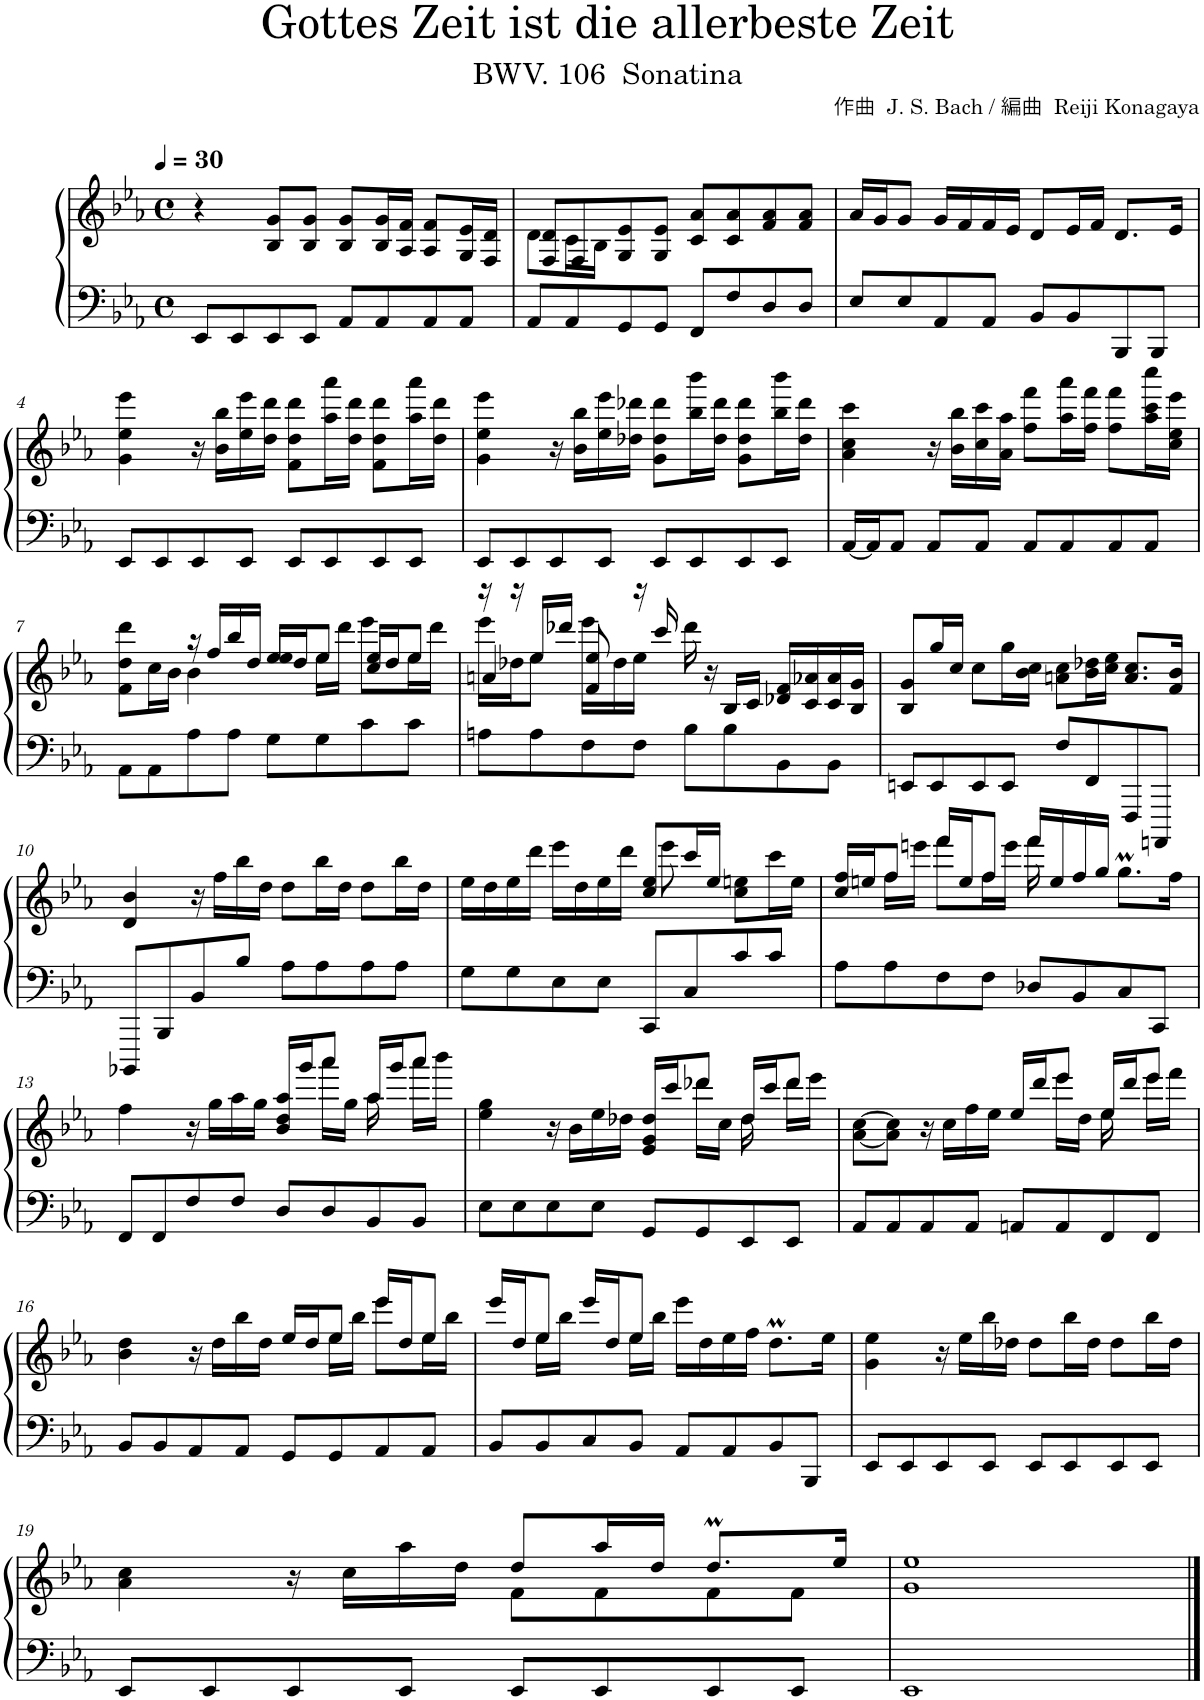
**kern	**kern
*part1	*part1
*staff2	*staff1
*I"Piano	*
*I'Pno.	*
*clefF4	*clefG2
*k[b-e-a-]	*k[b-e-a-]
*M4/4	*M4/4
*met(c)	*met(c)
*MM30	*MM30
=1	=1
8EE-/L	4r
8EE-/	.
8EE-/	8B-/ 8g/L
8EE-/J	8B-/ 8g/J
8AA-/L	8B-/ 8g/L
8AA-/	16B-/ 16g/L
.	16A-/ 16f/JJ
8AA-/	8A-/ 8f/L
8AA-/J	16G/ 16e-/L
.	16F/ 16d/JJ
=2	=2
*	*^
8AA-/L	8F/ 8d/L	8d\L
8AA-/	8F/	16c\L
.	.	16B-\JJ
8GG/	8G/ 8e-/	2.ryy
8GG/J	8G/ 8e-/J	.
8FF/L	8c/ 8a-/L	.
8F/	8c/ 8a-/	.
8D/	8f/ 8a-/	.
8D/J	8f/ 8a-/J	.
*	*v	*v
=3	=3
8E-/L	16a-/LL
.	16g/J
8E-/	8g/J
8AA-/	16g/LL
.	16f/
8AA-/J	16f/
.	16e-/JJ
8BB-/L	8d/L
8BB-/	16e-/L
.	16f/JJ
8BBB-/	8.d/L
8BBB-/J	.
.	16e-/Jk
!!LO:LB:g=z
=4	=4
8EE-/L	4g\ 4ee-\ 4eee-\
8EE-/	.
8EE-/	16r
.	16b-\ 16bb-\LL
8EE-/J	16ee-\ 16eee-\
.	16dd\ 16ddd\JJ
8EE-/L	8f\ 8dd\ 8ddd\L
8EE-/	16aa-\ 16aaa-\L
.	16dd\ 16ddd\JJ
8EE-/	8f\ 8dd\ 8ddd\L
8EE-/J	16aa-\ 16aaa-\L
.	16dd\ 16ddd\JJ
=5	=5
8EE-/L	4g\ 4ee-\ 4eee-\
8EE-/	.
8EE-/	16r
.	16b-\ 16bb-\LL
8EE-/J	16ee-\ 16eee-\
.	16dd-X\ 16ddd-X\JJ
8EE-/L	8g\ 8dd-\ 8ddd-\L
8EE-/	16bb-\ 16bbb-\L
.	16dd-\ 16ddd-\JJ
8EE-/	8g\ 8dd-\ 8ddd-\L
8EE-/J	16bb-\ 16bbb-\L
.	16dd-\ 16ddd-\JJ
=6	=6
[16AA-/LL	4a-\ 4cc\ 4ccc\
16AA-/J]	.
8AA-/J	.
8AA-/L	16r
.	16b-\ 16bb-\LL
8AA-/J	16cc\ 16ccc\
.	16a-\ 16aa-\JJ
8AA-/L	8ff\ 8fff\L
8AA-/	16aa-\ 16aaa-\L
.	16ff\ 16fff\JJ
8AA-/	8ff\ 8fff\L
8AA-/J	16aa-\ 16ccc\ 16cccc\L
.	16cc\ 16ee-\ 16eee-\JJ
!!LO:LB:g=z
=7	=7
*	*^
*	*	*^
8AA-\L	8f\ 8dd\ 8ddd\L	4ryy	2ryy
8AA-\	16cc\L	.	.
.	16b-\JJ	.	.
8A-\	16r	4b-\	.
.	16ff/LL	.	.
8A-\J	16bb-/	.	.
.	16dd/JJ	.	.
8G\L	16ee-/LL	8ryy	4ee-/
.	16dd/J	.	.
8G\	8ee-/J	16ee-\LL	.
.	.	16ddd\JJ	.
8c\	16ee-/LL	8eee-\L	4cc/
.	16dd/J	.	.
8c\J	8ee-/J	16ee-\L	.
.	.	16ddd\JJ	.
=8	=8	=8	=8
8An\L	16r	16eee-\LL	4an/
.	16r	16dd-X\J	.
8A\	16ee-/LL	8ee-\J	.
.	16ddd-X/JJ	.	.
8F\	8ee-/	16eee-\LL	4f/
.	.	16dd-\	.
8F\J	16r	16ee-\JJ	.
.	16ccc/	2ryy	.
8B-\L	16ddd-\	.	2ryy
.	16r	.	.
8B-\	16B-/LL	.	.
.	16c/JJ	.	.
8BB-\	16d-X/ 16f/LL	.	.
.	16c/ 16a-X/	.	.
8BB-\J	16c/ 16a-/	.	.
.	16B-/ 16g/JJ	16ryy	.
*	*v	*v	*v
=9	=9
8EEn/L	8B-/ 8g/L
8EE/	16gg/L
.	16cc/JJ
8EE/	8cc\L
8EE/J	16gg\L
.	16b-\ 16cc\JJ
8F/L	8an\ 8cc\L
8FF/	16b-\ 16dd-X\L
.	16cc\ 16ee-\JJ
8FFF/	8.a/ 8.cc/L
8AAAAn/J	.
.	16f/ 16b-/Jk
!!LO:LB:g=z
=10	=10
8BBBB-X/L	4d/ 4b-/
8BBB-/	.
8BB-/	16r
.	16ff\LL
8B-/J	16bb-\
.	16dd\JJ
8A-\L	8dd\L
8A-\	16bb-\L
.	16dd\JJ
8A-\	8dd\L
8A-\J	16bb-\L
.	16dd\JJ
=11	=11
*	*^
8G\L	16ee-\LL	2ryy
.	16dd\	.
8G\	16ee-\	.
.	16ddd\JJ	.
8E-\	16eee-\LL	.
.	16dd\	.
8E-\J	16ee-\	.
.	16ddd\JJ	.
8CC/L	8cc/ 8ee-/L	8eee-\
8C/	16ccc/L	4.ryy
.	16ee-/JJ	.
8c/	8cc\ 8een\L	.
8c/J	16ccc\L	.
.	16ee\JJ	.
=12	=12	=12
8A-\L	16cc/ 16ff/LL	8ryy
.	16een/J	.
8A-\	8ff/J	16ff\LL
.	.	16eeen\JJ
8F\	16fff/LL	8fff\L
.	16ee/J	.
8F\J	8ff/J	16ff\L
.	.	16eee\JJ
8D-X/L	16fff/LL	16fff\
.	16ee/	4..ryy
8BB-/	16ff/	.
.	16gg/JJ	.
8C/	8.ggm\L	.
8CC/J	.	.
.	16ff\Jk	.
!!LO:LB:g=z	!!
=13	=13	=13
8FF/L	4ff\	8ryy
*	*v	*v
8FF/	.
8F/	16r
.	16gg\LL
8F/J	16aa-\
.	16gg\JJ
8D/L	16b-/ 16dd/ 16aa-/LL
.	16ggg/J
*	*^
8D/	8aaa-/J	16aaa-\LL
.	.	16gg\JJ
8BB-/	16aa-/LL	16aa-\
.	16ggg/J	16ryy
8BB-/J	8aaa-/J	16aaa-\LL
.	.	16bbb-\JJ
=14	=14	=14
8E-\L	4ee-\ 4gg\	8ryy
*	*v	*v
8E-\	.
8E-\	16r
.	16b-\LL
8E-\J	16ee-\
.	16dd-X\JJ
8GG/L	16e-/ 16g/ 16dd-/LL
.	16ccc/J
*	*^
8GG/	8ddd-X/J	16ddd-\LL
.	.	16cc\JJ
8EE-/	16dd-/LL	16dd-\
.	16ccc/J	16ryy
8EE-/J	8ddd-/J	16ddd-\LL
.	.	16eee-\JJ
=15	=15	=15
8AA-/L	[8a-\ [8cc\L	8ryy
*	*v	*v
8AA-/	8a-\] 8cc\]J
8AA-/	16r
.	16cc\LL
8AA-/J	16ff\
.	16ee-\JJ
8AAn/L	16ee-/LL
.	16ddd/J
*	*^
8AA/	8eee-/J	16eee-\LL
.	.	16dd\JJ
8FF/	16ee-/LL	16ee-\
.	16ddd/J	16ryy
8FF/J	8eee-/J	16eee-\LL
.	.	16fff\JJ
!!LO:LB:g=z	!!
=16	=16	=16
8BB-/L	4b-\ 4dd\	8ryy
*	*v	*v
8BB-/	.
8AA-/	16r
.	16dd\LL
8AA-/J	16bb-\
.	16dd\JJ
8GG/L	16ee-/LL
.	16dd/J
*	*^
8GG/	8ee-/J	16ee-\LL
.	.	16bb-\JJ
8AA-/	16eee-/LL	8eee-\L
.	16dd/J	.
8AA-/J	8ee-/J	16ee-\L
.	.	16bb-\JJ
=17	=17	=17
8BB-/L	16eee-/LL	8ryy
.	16dd/J	.
8BB-/	8ee-/J	16ee-\LL
.	.	16bb-\JJ
8C/	16eee-/LL	8ryy
.	16dd/J	.
8BB-/J	8ee-/J	16ee-\LL
.	.	16bb-\JJ
8AA-/L	16eee-\LL	2ryy
.	16dd\	.
8AA-/	16ee-\	.
.	16ff\JJ	.
8BB-/	8.ddm\L	.
8BBB-/J	.	.
.	16ee-\Jk	.
*	*v	*v
=18	=18
8EE-/L	4g\ 4ee-\
8EE-/	.
8EE-/	16r
.	16ee-\LL
8EE-/J	16bb-\
.	16dd-X\JJ
8EE-/L	8dd-\L
8EE-/	16bb-\L
.	16dd-\JJ
8EE-/	8dd-\L
8EE-/J	16bb-\L
.	16dd-\JJ
!!LO:LB:g=z
=19	=19
*	*^
8EE-/L	4a-\ 4cc\	2ryy
8EE-/	.	.
8EE-/	16r	.
.	16cc\LL	.
8EE-/J	16aa-\	.
.	16dd\JJ	.
8EE-/L	8dd/L	8f\L
8EE-/	16aa-/L	8f\
.	16dd/JJ	.
8EE-/	8.ddm/L	8f\
8EE-/J	.	8f\J
.	16ee-/Jk	.
*	*v	*v
=20	=20
1EE-	1g 1ee-
==	==
*-	*-
